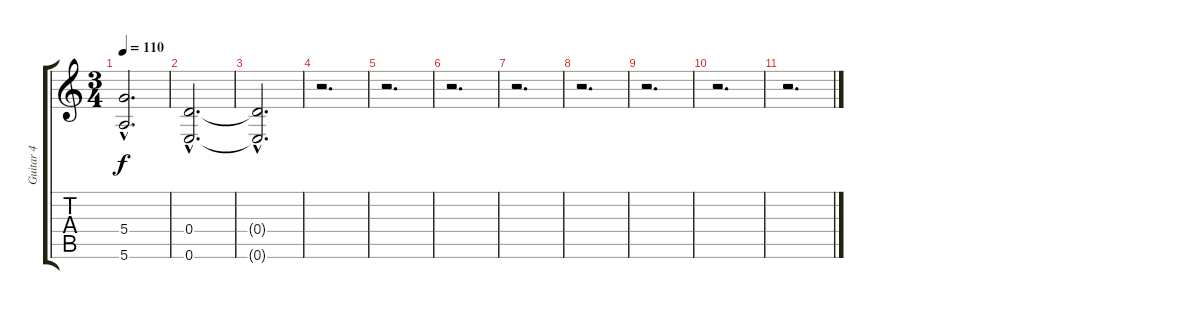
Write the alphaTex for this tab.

\track ("Guitar 4" "Guitar 4") {instrument distortionguitar}
\staff {score tabs}
\tuning (E4 B3 G3 D3 A2 E2) {hide}
\ts (3 4)
\tempo 110
\clef g2
\ks c
(5.4{hac} 5.6{hac}).2{d dy f} |
(0.4{hac} 0.6{hac}).2{d} |
(0.4{hac t} 0.6{hac t}).2{d} |
r.2{d} |
r.2{d} |
r.2{d} |
r.2{d} |
r.2{d} |
r.2{d} |
r.2{d} |
r.2{d}
